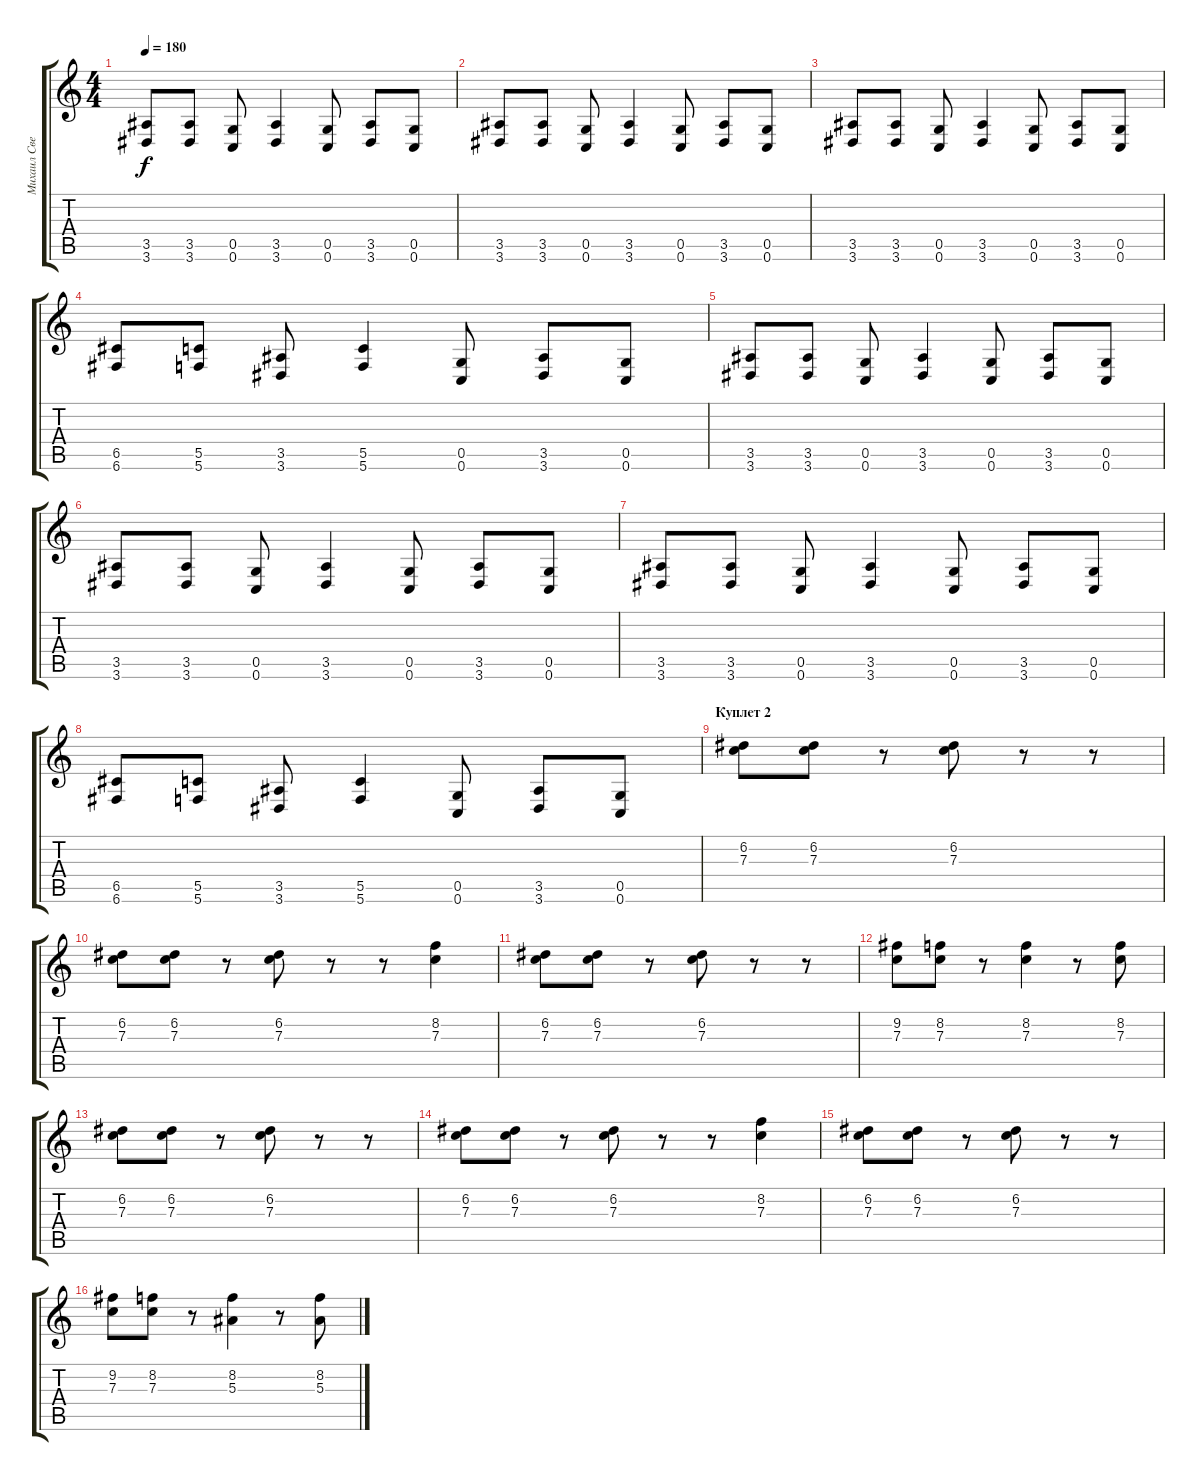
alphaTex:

\track ("Михаил Светлов" "Михаил Све") {instrument distortionguitar}
\staff {score tabs}
\tuning (D4 A3 F3 C3 G2 C2) {hide}
\ts (4 4)
\tempo 180
\clef g2
\ks c
(3.5 3.6).8{dy f} (3.5 3.6).8 (0.5 0.6).8 (3.5 3.6).4 (0.5 0.6).8 (3.5 3.6).8 (0.5 0.6).8 |
(3.5 3.6).8 (3.5 3.6).8 (0.5 0.6).8 (3.5 3.6).4 (0.5 0.6).8 (3.5 3.6).8 (0.5 0.6).8 |
(3.5 3.6).8 (3.5 3.6).8 (0.5 0.6).8 (3.5 3.6).4 (0.5 0.6).8 (3.5 3.6).8 (0.5 0.6).8 |
(6.5 6.6).8 (5.5 5.6).8 (3.5 3.6).8 (5.5 5.6).4 (0.5 0.6).8 (3.5 3.6).8 (0.5 0.6).8 |
(3.5 3.6).8 (3.5 3.6).8 (0.5 0.6).8 (3.5 3.6).4 (0.5 0.6).8 (3.5 3.6).8 (0.5 0.6).8 |
(3.5 3.6).8 (3.5 3.6).8 (0.5 0.6).8 (3.5 3.6).4 (0.5 0.6).8 (3.5 3.6).8 (0.5 0.6).8 |
(3.5 3.6).8 (3.5 3.6).8 (0.5 0.6).8 (3.5 3.6).4 (0.5 0.6).8 (3.5 3.6).8 (0.5 0.6).8 |
(6.5 6.6).8 (5.5 5.6).8 (3.5 3.6).8 (5.5 5.6).4 (0.5 0.6).8 (3.5 3.6).8 (0.5 0.6).8 |
\section ("" "Куплет 2")
(6.2 7.3).8 (6.2 7.3).8 r.8 (6.2 7.3).8 r.8 r.8 |
(6.2 7.3).8 (6.2 7.3).8 r.8 (6.2 7.3).8 r.8 r.8 (8.2 7.3).4 |
(6.2 7.3).8 (6.2 7.3).8 r.8 (6.2 7.3).8 r.8 r.8 |
(9.2 7.3).8 (8.2 7.3).8 r.8 (8.2 7.3).4 r.8 (8.2 7.3).8 |
(6.2 7.3).8 (6.2 7.3).8 r.8 (6.2 7.3).8 r.8 r.8 |
(6.2 7.3).8 (6.2 7.3).8 r.8 (6.2 7.3).8 r.8 r.8 (8.2 7.3).4 |
(6.2 7.3).8 (6.2 7.3).8 r.8 (6.2 7.3).8 r.8 r.8 |
(9.2 7.3).8 (8.2 7.3).8 r.8 (8.2 5.3).4 r.8 (8.2 5.3).8
